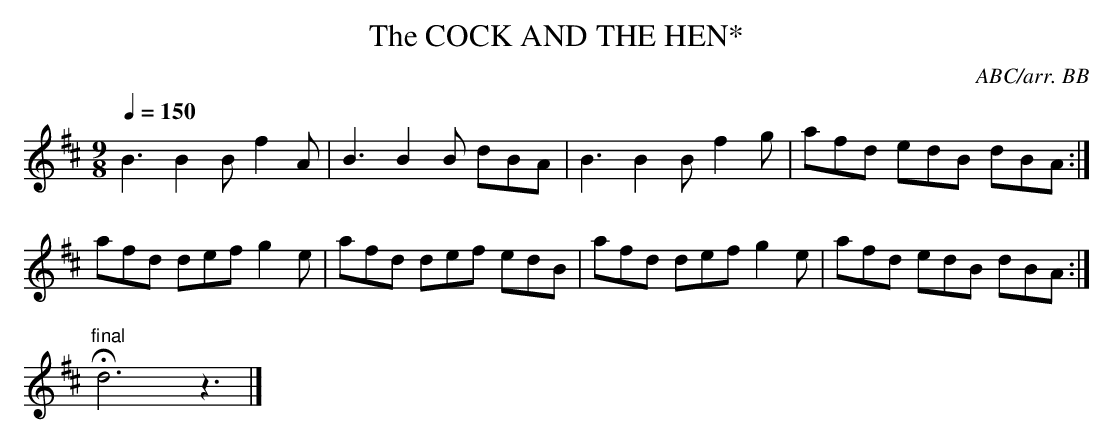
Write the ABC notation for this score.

X:1
T:COCK AND THE HEN*, The
C:ABC/arr. BB
M:9/8
Q:1/4=150
L:1/8
K:D
B3 B2B f2A|B3 B2B dBA|B3 B2B f2g|afd edB dBA :|
afd def g2e|afd def edB|afd def g2e|afd edB dBA:|
"final"Hd6z3|]
